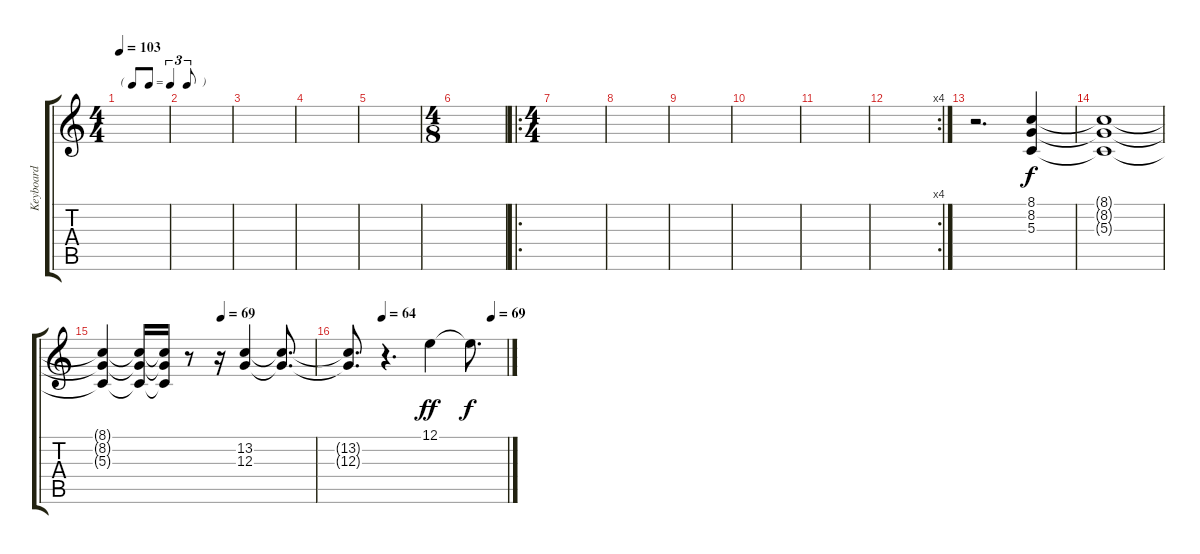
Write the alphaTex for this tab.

\track ("Keyboard" "Keyboard") {instrument choiraahs}
\staff {score tabs}
\tuning (E4 B3 G3 D3 A2 E2) {hide}
\ts (4 4)
\tf triplet8th
\tempo 103
\clef g2
\ks c
|
|
|
|
|
\ts (4 8)
|
\ro
\ts (4 4)
|
|
|
|
|
\rc 4
|
r.2{d} (8.1 8.2 5.3).4 |
(8.1{t} 8.2{t} 5.3{t}).1 |
\tempo (69 0.5625)
(8.1{t} 8.2{t} 5.3{t}).4{volume 5} (8.1{t} 8.2{t} 5.3{t}).16 (8.1{t} 8.2{t} 5.3{t}).16{volume 4} r.8 r.16 (13.2 12.3).4 (13.2{t} 12.3{t}).8{d} |
\tempo (64 0.21875)
\tempo (69 0.90625)
(13.2{t} 12.3{t}).8{d} r.4{d} 12.1.4{dy ff volume 6} 12.1{t}.8{d dy f}
